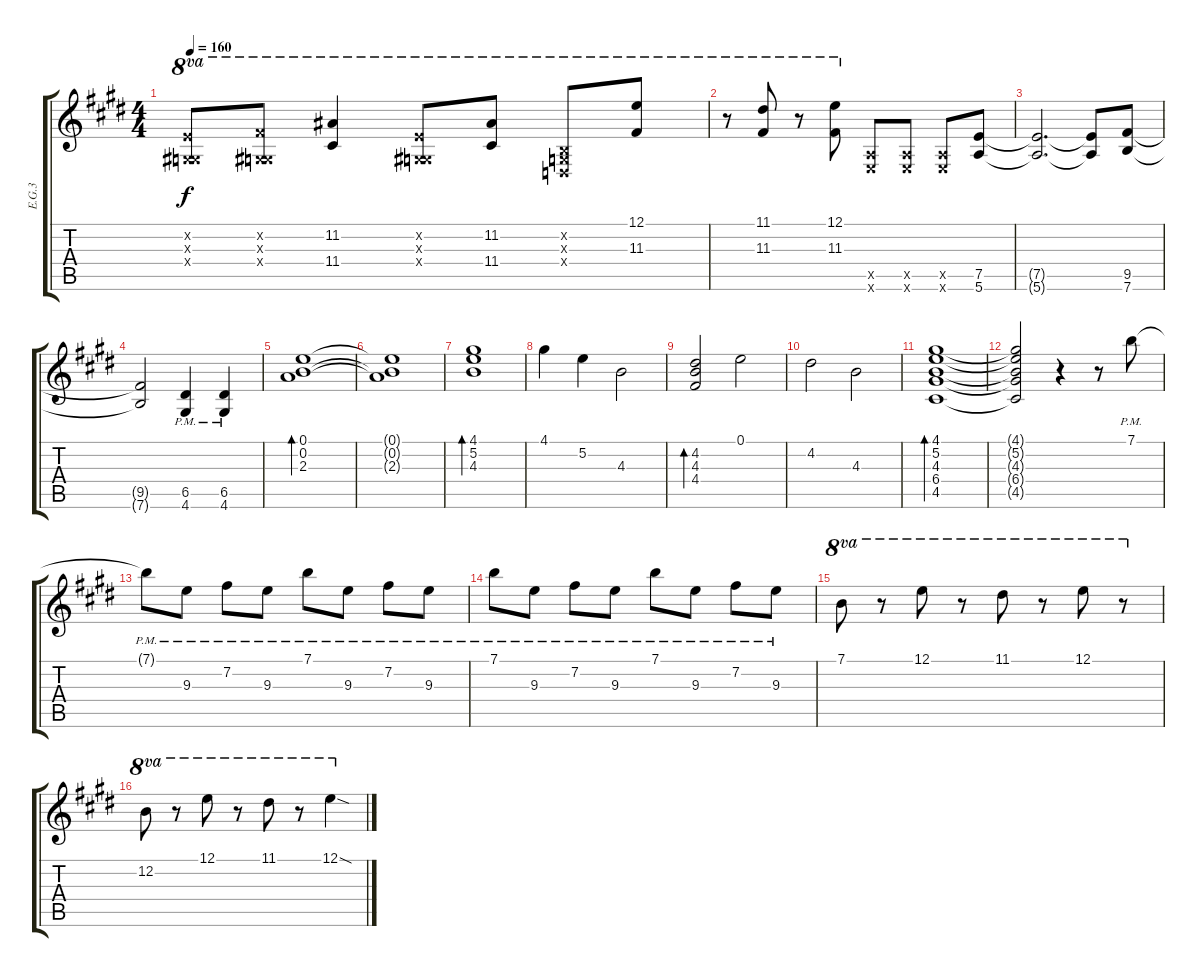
\track ("E.G.3" "E.G.3") {instrument overdrivenguitar}
\staff {score tabs}
\tuning (E4 B3 G3 D3 A2 E2) {hide}
\ts (4 4)
\tempo 160
\clef g2
\ks e
(5.2{x} 0.3{x} 6.4{x}).8{ot 8va dy f} (7.2{x} 0.3{x} 6.4{x}).8{ot 8va} (11.2 11.4).4{ot 8va} (5.2{x} 0.3{x} 6.4{x}).8{ot 8va} (11.2 11.4).8{ot 8va} (0.2{x} 0.3{x} 0.4{x}).8{ot 8va} (12.1 11.3).8{ot 8va} |
r.8{ot 8va} (11.1 11.3).8{ot 8va} r.8{ot 8va} (12.1 11.3).8{ot 8va} (0.5{x} 0.6{x}).8 (0.5{x} 0.6{x}).8 (0.5{x} 0.6{x}).8 (7.5 5.6).8 |
(7.5{t} 5.6{t}).2{d} (7.5{t} 5.6{t}).8 (9.5 7.6).8 |
(9.5{t} 7.6{t}).2 (6.5{pm} 4.6{pm}).4 (6.5{pm} 4.6{pm}).4 |
(0.1 0.2 2.3).1{bd 60} |
(0.1{t} 0.2{t} 2.3{t}).1 |
(4.1 5.2 4.3).1{bd 60} |
4.1.4 5.2.4 4.3.2 |
(4.2 4.3 4.4).2{bd 60} 0.1.2 |
4.2.2 4.3.2 |
(4.1 5.2 4.3 6.4 4.5).1{bd 60} |
(4.1{t} 5.2{t} 4.3{t} 6.4{t} 4.5{t}).2 r.4 r.8 7.1{pm}.8{volume 5 instrument overdrivenguitar} |
7.1{pm t}.8 9.3{pm}.8 7.2{pm}.8 9.3{pm}.8 7.1{pm}.8 9.3{pm}.8 7.2{pm}.8 9.3{pm}.8 |
7.1{pm}.8 9.3{pm}.8 7.2{pm}.8 9.3{pm}.8 7.1{pm}.8 9.3{pm}.8 7.2{pm}.8 9.3{pm}.8 |
7.1.8{ot 8va} r.8{ot 8va} 12.1.8{ot 8va} r.8{ot 8va} 11.1.8{ot 8va} r.8{ot 8va} 12.1.8{ot 8va} r.8{ot 8va} |
12.2.8{ot 8va} r.8{ot 8va} 12.1.8{ot 8va} r.8{ot 8va} 11.1.8{ot 8va} r.8{ot 8va} 12.1{sod}.4{ot 8va}
